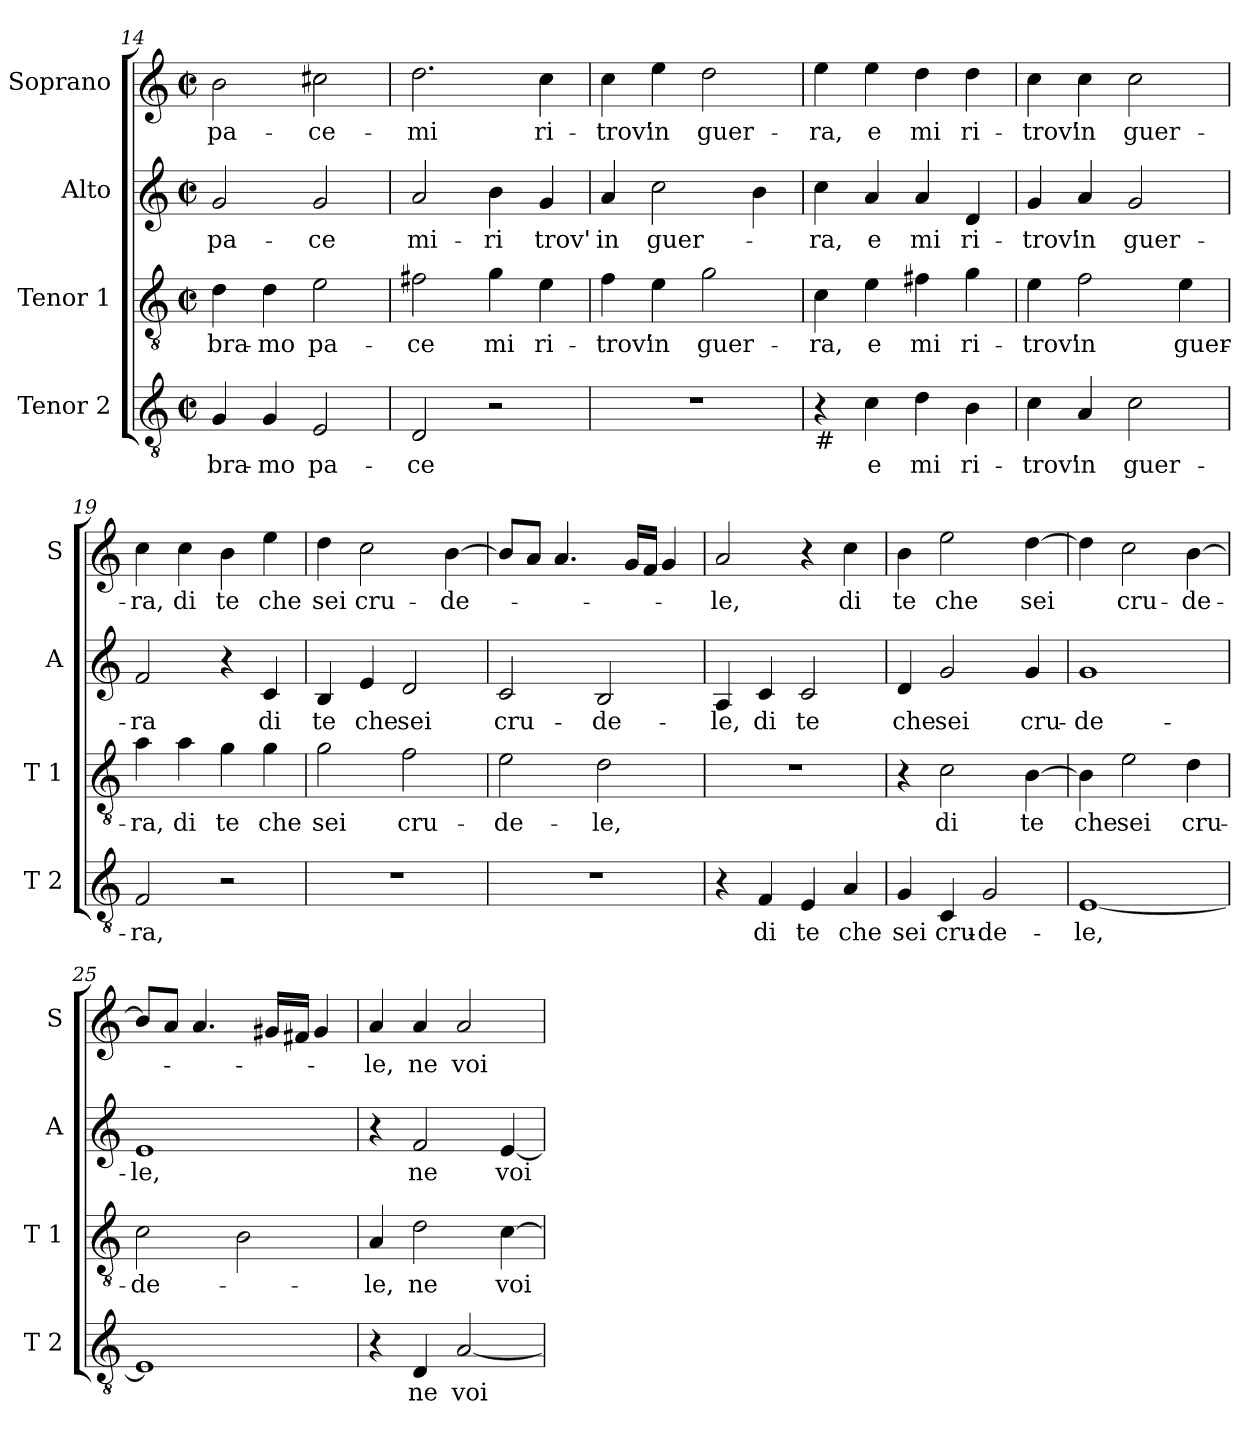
**kern	**text	**kern	**text	**kern	**text	**kern	**text
*part4	*part4	*part3	*part3	*part2	*part2	*part1	*part1
*staff4	*staff4	*staff3	*staff3	*staff2	*staff2	*staff1	*staff1
*I"Tenor 2	*	*I"Tenor 1	*	*I"Alto	*	*I"Soprano	*
*I'T 2	*	*I'T 1	*	*I'A	*	*I'S	*
*clefGv2	*	*clefGv2	*	*clefG2	*	*clefG2	*
*k[]	*	*k[]	*	*k[]	*	*k[]	*
*C:	*	*C:	*	*C:	*	*C:	*
*M2/2	*	*M2/2	*	*M2/2	*	*M2/2	*
*met(c|)	*	*met(c|)	*	*met(c|)	*	*met(c|)	*
=14	=14	=14	=14	=14	=14	=14	=14
!	!LO:LY:b	!	!LO:LY:b	!	!LO:LY:b	!	!LO:LY:b
4G/	bra-	4d\	bra-	2g/	pa-	2b\	pa-
!	!LO:LY:b	!	!LO:LY:b	!	!	!	!
4G/	-mo	4d\	-mo	.	.	.	.
!	!LO:LY:b	!	!LO:LY:b	!	!LO:LY:b	!	!LO:LY:b
2E/	pa-	2e\	pa-	2g/	-ce	2cc#X\	-ce-
!!LO:PB:g=z
=15	=15	=15	=15	=15	=15	=15	=15
!	!LO:LY:b	!	!LO:LY:b	!	!LO:LY:b	!	!LO:LY:b
2D/	-ce	2f#X\	-ce	2a/	mi-	2.dd\	-mi
!	!	!	!LO:LY:b	!	!LO:LY:b	!	!
2r	.	4g\	mi	4b\	-ri	.	.
!	!	!	!LO:LY:b	!	!LO:LY:b	!	!LO:LY:b
.	.	4e\	ri-	4g/	trov'	4cc\	ri-
=16	=16	=16	=16	=16	=16	=16	=16
!	!	!	!LO:LY:b	!	!LO:LY:b	!	!LO:LY:b
1r	.	4f\	-trov'	4a/	in	4cc\	-trov'
!	!	!	!LO:LY:b	!	!LO:LY:b	!	!LO:LY:b
.	.	4e\	in	2cc\	guer-	4ee\	in
!	!	!	!LO:LY:b	!	!	!	!LO:LY:b
.	.	2g\	guer-	.	.	2dd\	guer-
.	.	.	.	4b\	.	.	.
=17	=17	=17	=17	=17	=17	=17	=17
!LO:TX:b:t=#	!	!	!	!	!	!	!
!	!	!	!LO:LY:b	!	!LO:LY:b	!	!LO:LY:b
4r	.	4c\	-ra,	4cc\	-ra,	4ee\	-ra,
!	!LO:LY:b	!	!LO:LY:b	!	!LO:LY:b	!	!LO:LY:b
4c\	e	4e\	e	4a/	e	4ee\	e
!	!LO:LY:b	!	!LO:LY:b	!	!LO:LY:b	!	!LO:LY:b
4d\	mi	4f#X\	mi	4a/	mi	4dd\	mi
!	!LO:LY:b	!	!LO:LY:b	!	!LO:LY:b	!	!LO:LY:b
4B\	ri-	4g\	ri-	4d/	ri-	4dd\	ri-
=18	=18	=18	=18	=18	=18	=18	=18
!	!LO:LY:b	!	!LO:LY:b	!	!LO:LY:b	!	!LO:LY:b
4c\	-trov'	4e\	-trov'	4g/	-trov'	4cc\	-trov'
!	!LO:LY:b	!	!LO:LY:b	!	!LO:LY:b	!	!LO:LY:b
4A/	in	2f\	in	4a/	in	4cc\	in
!	!LO:LY:b	!	!	!	!LO:LY:b	!	!LO:LY:b
2c\	guer-	.	.	2g/	guer-	2cc\	guer-
!	!	!	!LO:LY:b	!	!	!	!
.	.	4e\	guer-	.	.	.	.
=19	=19	=19	=19	=19	=19	=19	=19
!	!LO:LY:b	!	!LO:LY:b	!	!LO:LY:b	!	!LO:LY:b
2F/	-ra,	4a\	-ra,	2f/	-ra	4cc\	-ra,
!	!	!	!LO:LY:b	!	!	!	!LO:LY:b
.	.	4a\	di	.	.	4cc\	di
!	!	!	!LO:LY:b	!	!	!	!LO:LY:b
2r	.	4g\	te	4r	.	4b\	te
!	!	!	!LO:LY:b	!	!LO:LY:b	!	!LO:LY:b
.	.	4g\	che	4c/	di	4ee\	che
!!LO:LB:g=z
=20	=20	=20	=20	=20	=20	=20	=20
!	!	!	!LO:LY:b	!	!LO:LY:b	!	!LO:LY:b
1r	.	2g\	sei	4B/	te	4dd\	sei
!	!	!	!	!	!LO:LY:b	!	!LO:LY:b
.	.	.	.	4e/	che	2cc\	cru-
!	!	!	!LO:LY:b	!	!LO:LY:b	!	!
.	.	2f\	cru-	2d/	sei	.	.
!	!	!	!	!	!	!	!LO:LY:b
.	.	.	.	.	.	[4b\	-de-
=21	=21	=21	=21	=21	=21	=21	=21
!	!	!	!LO:LY:b	!	!LO:LY:b	!	!
1r	.	2e\	-de-	2c/	cru-	8b/L]	.
.	.	.	.	.	.	8a/J	.
.	.	.	.	.	.	4.a/	.
!	!	!	!LO:LY:b	!	!LO:LY:b	!	!
.	.	2d\	-le,	2B/	-de-	.	.
.	.	.	.	.	.	16g/LL	.
.	.	.	.	.	.	16f/JJ	.
.	.	.	.	.	.	4g/	.
=22	=22	=22	=22	=22	=22	=22	=22
!	!	!	!	!	!LO:LY:b	!	!LO:LY:b
4r	.	1r	.	4A/	-le,	2a/	-le,
!	!LO:LY:b	!	!	!	!LO:LY:b	!	!
4F/	di	.	.	4c/	di	.	.
!	!LO:LY:b	!	!	!	!LO:LY:b	!	!
4E/	te	.	.	2c/	te	4r	.
!	!LO:LY:b	!	!	!	!	!	!LO:LY:b
4A/	che	.	.	.	.	4cc\	di
=23	=23	=23	=23	=23	=23	=23	=23
!	!LO:LY:b	!	!	!	!LO:LY:b	!	!LO:LY:b
4G/	sei	4r	.	4d/	che	4b\	te
!	!LO:LY:b	!	!LO:LY:b	!	!LO:LY:b	!	!LO:LY:b
4C/	cru-	2c\	di	2g/	sei	2ee\	che
!	!LO:LY:b	!	!	!	!	!	!
2G/	-de-	.	.	.	.	.	.
!	!	!	!LO:LY:b	!	!LO:LY:b	!	!LO:LY:b
.	.	[4B\	te	4g/	cru-	[4dd\	sei
=24	=24	=24	=24	=24	=24	=24	=24
!	!LO:LY:b	!	!LO:LY:b	!	!LO:LY:b	!	!
[1E	-le,	4B\]	che	1g	-de-	4dd\]	.
!	!	!	!LO:LY:b	!	!	!	!LO:LY:b
.	.	2e\	sei	.	.	2cc\	cru-
!	!	!	!LO:LY:b	!	!	!	!LO:LY:b
.	.	4d\	cru-	.	.	[4b\	-de-
!!LO:LB:g=z
=25	=25	=25	=25	=25	=25	=25	=25
!	!	!	!LO:LY:b	!	!LO:LY:b	!	!
1E]	.	2c\	-de-	1e	-le,	8b/L]	.
.	.	.	.	.	.	8a/J	.
.	.	.	.	.	.	4.a/	.
.	.	2B\	.	.	.	.	.
.	.	.	.	.	.	16g#X/LL	.
.	.	.	.	.	.	16f#X/JJ	.
.	.	.	.	.	.	4g#/	.
=26	=26	=26	=26	=26	=26	=26	=26
!	!	!	!LO:LY:b	!	!	!	!LO:LY:b
4r	.	4A/	-le,	4r	.	4a/	-le,
!	!LO:LY:b	!	!LO:LY:b	!	!LO:LY:b	!	!LO:LY:b
4D/	ne	2d\	ne	2f/	ne	4a/	ne
!	!LO:LY:b	!	!	!	!	!	!LO:LY:b
[2A/	voi	.	.	.	.	2a/	voi
!	!	!	!LO:LY:b	!	!LO:LY:b	!	!
.	.	[4c\	voi	[4e/	voi	.	.
=	=	=	=	=	=	=	=
*-	*-	*-	*-	*-	*-	*-	*-
